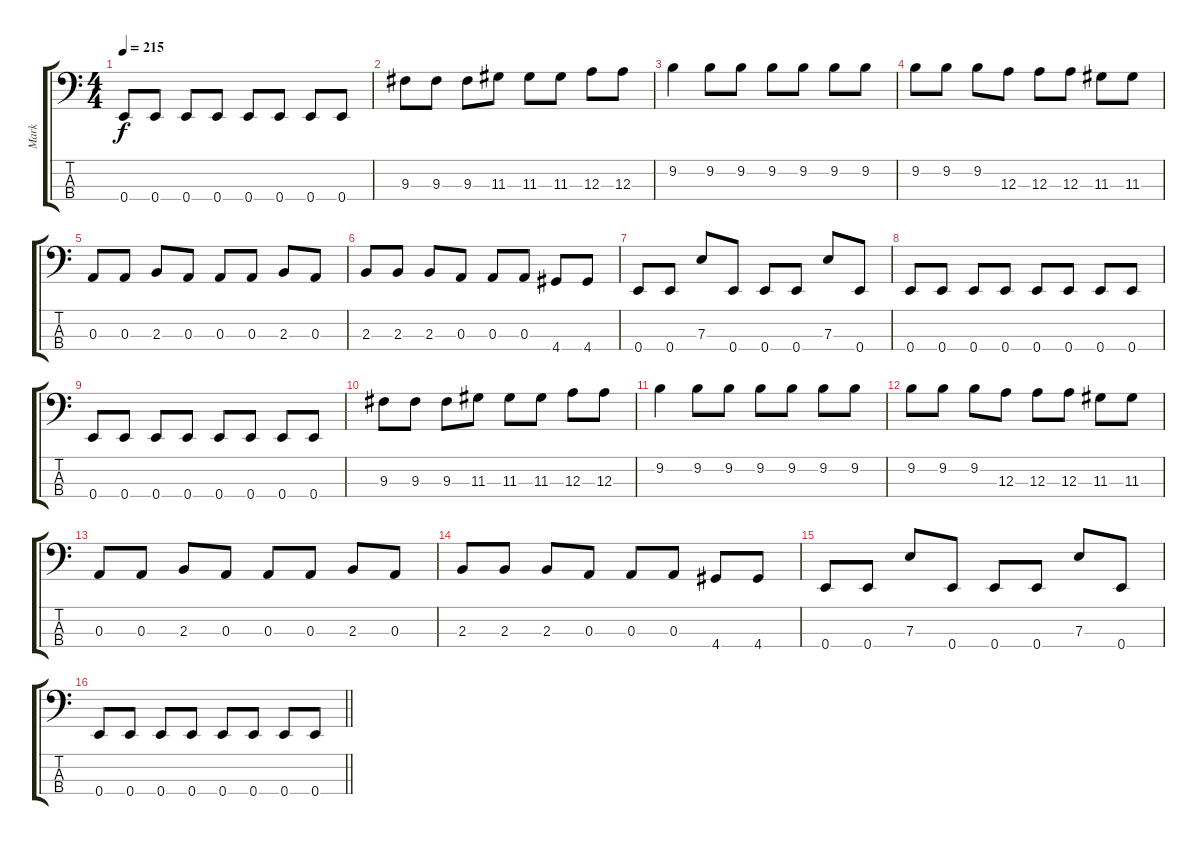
\track ("Mark" "Mark") {instrument electricbasspick}
\staff {score tabs}
\tuning (G2 D2 A1 E1) {hide}
\ts (4 4)
\section ("" "")
\tempo 215
\clef f4
\ks c
0.4.8{dy f} 0.4.8 0.4.8 0.4.8 0.4.8 0.4.8 0.4.8 0.4.8 |
9.3.8 9.3.8 9.3.8 11.3.8 11.3.8 11.3.8 12.3.8 12.3.8 |
9.2.4 9.2.8 9.2.8 9.2.8 9.2.8 9.2.8 9.2.8 |
9.2.8 9.2.8 9.2.8 12.3.8 12.3.8 12.3.8 11.3.8 11.3.8 |
0.3.8 0.3.8 2.3.8 0.3.8 0.3.8 0.3.8 2.3.8 0.3.8 |
2.3.8 2.3.8 2.3.8 0.3.8 0.3.8 0.3.8 4.4.8 4.4.8 |
0.4.8 0.4.8 7.3.8 0.4.8 0.4.8 0.4.8 7.3.8 0.4.8 |
0.4.8 0.4.8 0.4.8 0.4.8 0.4.8 0.4.8 0.4.8 0.4.8 |
0.4.8 0.4.8 0.4.8 0.4.8 0.4.8 0.4.8 0.4.8 0.4.8 |
9.3.8 9.3.8 9.3.8 11.3.8 11.3.8 11.3.8 12.3.8 12.3.8 |
9.2.4 9.2.8 9.2.8 9.2.8 9.2.8 9.2.8 9.2.8 |
9.2.8 9.2.8 9.2.8 12.3.8 12.3.8 12.3.8 11.3.8 11.3.8 |
0.3.8 0.3.8 2.3.8 0.3.8 0.3.8 0.3.8 2.3.8 0.3.8 |
2.3.8 2.3.8 2.3.8 0.3.8 0.3.8 0.3.8 4.4.8 4.4.8 |
0.4.8 0.4.8 7.3.8 0.4.8 0.4.8 0.4.8 7.3.8 0.4.8 |
\barLineRight lightlight
0.4.8 0.4.8 0.4.8 0.4.8 0.4.8 0.4.8 0.4.8 0.4.8
